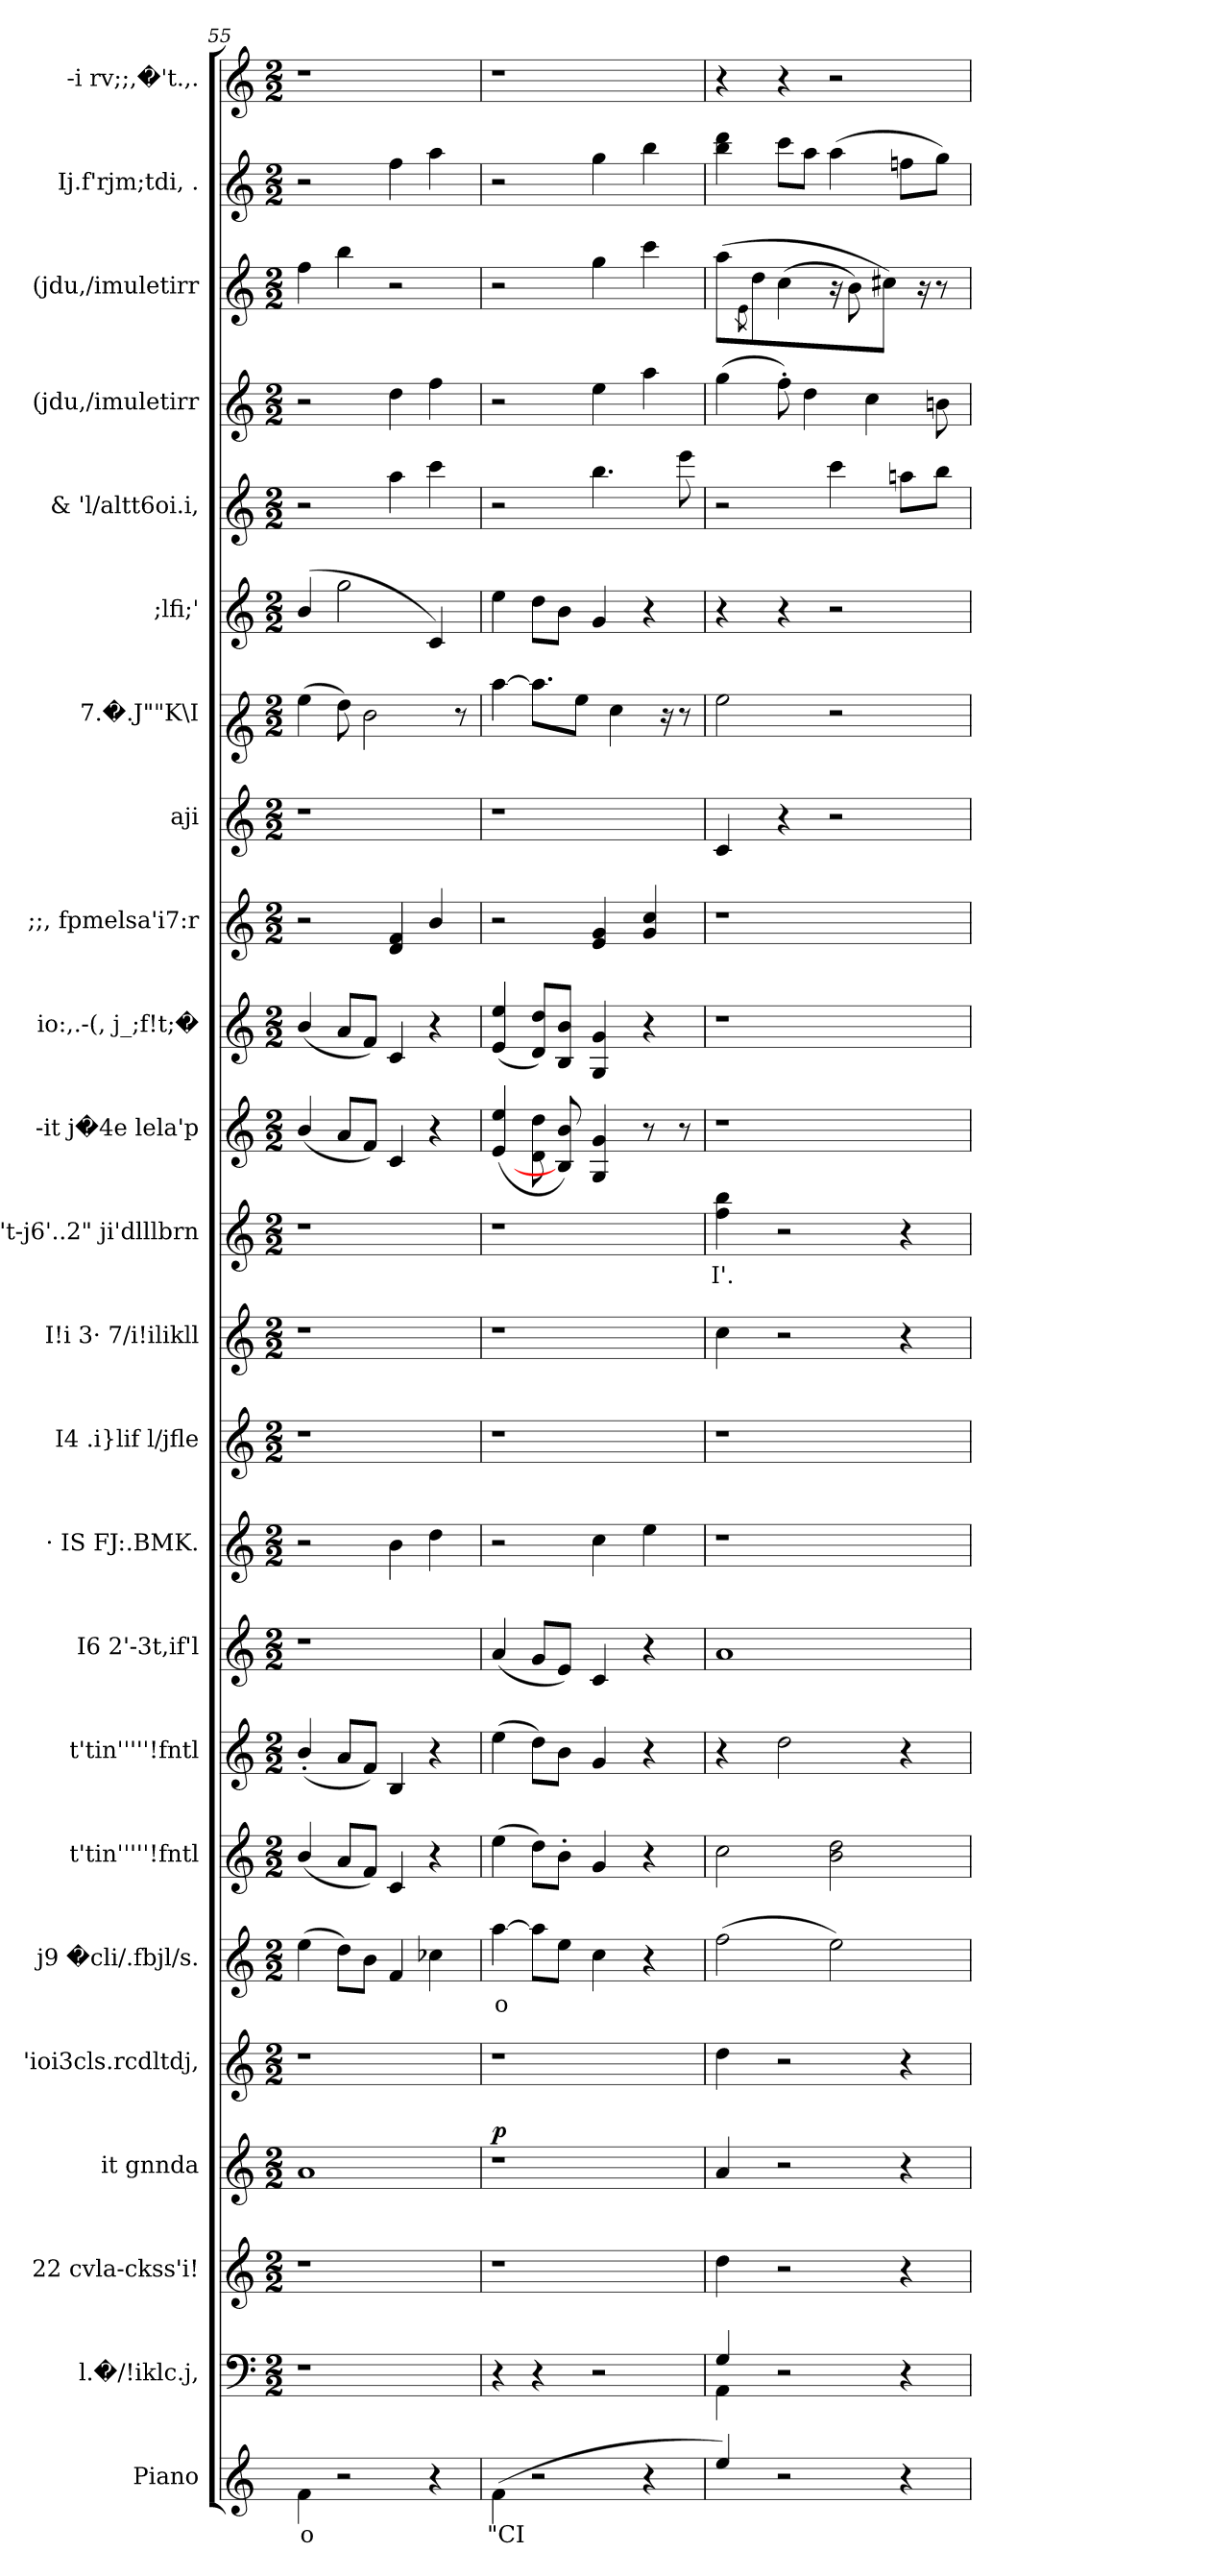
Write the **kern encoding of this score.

**kern	**text	**kern	**kern	**kern	**dynam	**kern	**kern	**text	**kern	**kern	**kern	**kern	**kern	**kern	**kern	**text	**kern	**kern	**kern	**kern	**kern	**kern	**kern	**kern	**kern	**kern	**kern
*part24	*part24	*part23	*part22	*part21	*part21	*part20	*part19	*part19	*part18	*part17	*part16	*part15	*part14	*part13	*part12	*part12	*part11	*part10	*part9	*part8	*part7	*part6	*part5	*part4	*part3	*part2	*part1
*staff24	*staff24	*staff23	*staff22	*staff21	*staff21	*staff20	*staff19	*staff19	*staff18	*staff17	*staff16	*staff15	*staff14	*staff13	*staff12	*staff12	*staff11	*staff10	*staff9	*staff8	*staff7	*staff6	*staff5	*staff4	*staff3	*staff2	*staff1
*I"Piano	*	*I"l.�/!iklc.j,	*I"22 cvla-ckss'i!	*I"it gnnda	*	*I"'ioi3cls.rcdltdj,	*I"j9 �cli/.fbjl/s.	*	*I"t'tin'''''!fntl	*I"t'tin'''''!fntl	*I"I6 2'-3t,if'l	*I"· IS FJ:.BMK.	*I"I4 .i}lif l/jfle	*I"I!i 3· 7/i!ilikll	*I"'i't-j6'..2" ji'dlllbrn	*	*I"-it j�4e lela'p	*I"io:,.-(, j_;f!t;�	*I";;, fpmelsa'i7:r	*I"aji	*I"7.�.J""K\I	*I";lfi;'	*I"&amp; 'l/altt6oi.i,	*I"(jdu,/imuletirr	*I"(jdu,/imuletirr	*I"Ij.f'rjm;tdi, .	*I"-i rv;;,�'t.,.
*I'Pno	*	*I'l.�.	*I'22 cvl.-cks.	*I'it gnn.	*	*I''io.	*I'j9 �cl.	*	*I't't.	*I't't.	*I'I6 2'-3t,.	*I'· IS FJ:.	*I'I4 .i}. l/j.	*I'I!i 3· 7/i.	*I''i'.-j6'. ji'.	*	*I'-it j�4. lel.	*I'io:.-(, j_;.	*I';;, fpm.	*I'aji	*	*I';lf.	*I'&amp; 'l/A.t6oi.i,	*I'(jd.	*I'(jd.	*I'Ij.. .	*I'-i rv;.
*clefG2	*	*clefF4	*clefG2	*clefG2	*	*clefG2	*clefG2	*	*clefG2	*clefG2	*clefG2	*clefG2	*clefG2	*clefG2	*clefG2	*	*clefG2	*clefG2	*clefG2	*clefG2	*clefG1	*clefG2	*clefG2	*clefG2	*clefG2	*clefG2	*clefG2
*k[]	*	*k[]	*k[]	*k[]	*	*k[]	*k[]	*	*k[]	*k[]	*k[]	*k[]	*k[]	*k[]	*k[]	*	*k[]	*k[]	*k[]	*k[]	*k[]	*k[]	*k[]	*k[]	*k[]	*k[]	*k[]
*	*	*M2/2	*M2/2	*M2/2	*	*M2/2	*M2/2	*	*M2/2	*M2/2	*M2/2	*M2/2	*M2/2	*M2/2	*M2/2	*	*M2/2	*M2/2	*M2/2	*M2/2	*M2/2	*M2/2	*M2/2	*M2/2	*M2/2	*M2/2	*M2/2
=55	=55	=55	=55	=55	=55	=55	=55	=55	=55	=55	=55	=55	=55	=55	=55	=55	=55	=55	=55	=55	=55	=55	=55	=55	=55	=55	=55
!	!LO:LY:b	!	!	!	!	!	!	!	!	!	!	!	!	!	!	!	!	!	!	!	!	!	!	!	!	!	!
4f\	o	1r	1r	1a	.	1r	(>4ee\	.	(<4b/	(<4b'/	1r	2r	1r	1r	1r	.	(<4b/	(<4b/	2r	1r	(>4gg\	(>4b/	2r	2r	4ff\	2r	1r
2r	.	.	.	.	.	.	8dd\L)	.	8a/L	8a/L	.	.	.	.	.	.	8a/L	8a/L	.	.	8ff\)	2gg\	.	.	4bb\	.	.
.	.	.	.	.	.	.	8b\J	.	8f/J)	8f/J)	.	.	.	.	.	.	8f/J)	8f/J)	.	.	2dd\	.	.	.	.	.	.
.	.	.	.	.	.	.	4f/	.	4c/	4B/	.	4b\	.	.	.	.	4c/	4c/	4d/ 4f/	.	.	.	4aa\	4dd\	2r	4ff\	.
4r	.	.	.	.	.	.	4cc-X\	.	4r	4r	.	4dd\	.	.	.	.	4r	4r	4b/	.	.	4c/)	4ccc\	4ff\	.	4aa\	.
.	.	.	.	.	.	.	.	.	.	.	.	.	.	.	.	.	.	.	.	.	8r	.	.	.	.	.	.
=56	=56	=56	=56	=56	=56	=56	=56	=56	=56	=56	=56	=56	=56	=56	=56	=56	=56	=56	=56	=56	=56	=56	=56	=56	=56	=56	=56
!	!LO:LY:b	!	!	!	!LO:DY:a	!	!	!LO:LY:b	!	!	!	!	!	!	!	!	!	!	!	!	!	!	!	!	!	!	!
*	*	*	*	*	*	*	*	*	*	*	*	*	*	*	*	*	*^	*	*	*	*	*	*	*	*	*	*
(>4f\	"CI	4r	1r	1r	p	1r	[4aa\	o	(>4ee\	(>4ee\	(<4a/	2r	1r	1r	1r	.	(>4e/ 4ee/	4ryy	(<4e/ 4ee/	2r	1r	[4ccc\	4ee\	2r	2r	2r	2r	1r
2r	.	4r	.	.	.	.	8aa\L]	.	8dd\L)	8dd\L)	8g/L	.	.	.	.	.	8ryy	8d\ 8dd\	8d/ 8dd/L)	.	.	8.ccc\L]	8dd\L	.	.	.	.	.
.	.	.	.	.	.	.	8ee\J	.	8b'\J	8b\J	8e/J)	.	.	.	.	.	8B/] 8b/)	2ryy	8B/ 8b/J	.	.	.	8b\J	.	.	.	.	.
.	.	.	.	.	.	.	.	.	.	.	.	.	.	.	.	.	.	.	.	.	.	8gg\J	.	.	.	.	.	.
.	.	2r	.	.	.	.	4cc\	.	4g/	4g/	4c/	4cc\	.	.	.	.	4G/ 4g/	.	4G/ 4g/	4e/ 4g/	.	.	4g/	4.bb\	4ee\	4gg\	4gg\	.
.	.	.	.	.	.	.	.	.	.	.	.	.	.	.	.	.	.	.	.	.	.	4ee\	.	.	.	.	.	.
4r	.	.	.	.	.	.	4r	.	4r	4r	4r	4ee\	.	.	.	.	8r	.	4r	4g/ 4cc/	.	.	4r	.	4aa\	4ccc\	4bb\	.
.	.	.	.	.	.	.	.	.	.	.	.	.	.	.	.	.	.	.	.	.	.	16r	.	.	.	.	.	.
.	.	.	.	.	.	.	.	.	.	.	.	.	.	.	.	.	8r	8ryy	.	.	.	8r	.	8eee\	.	.	.	.
=57	=57	=57	=57	=57	=57	=57	=57	=57	=57	=57	=57	=57	=57	=57	=57	=57	=57	=57	=57	=57	=57	=57	=57	=57	=57	=57	=57	=57
*	*	*^	*	*	*	*	*	*	*	*	*	*	*	*	*	*	*	*	*	*	*	*	*	*	*	*	*	*
!	!	!	!	!	!	!	!	!	!	!	!	!	!	!	!	!	!LO:LY:b	!	!	!	!	!	!	!	!	!	!	!	!
*	*	*	*	*	*	*	*	*	*	*	*	*	*	*	*	*	*	*	*	*	*	*	*	*	*	*	*^	*	*
*	*	*	*	*	*	*	*	*	*	*	*	*	*	*	*	*	*	*v	*v	*	*	*	*	*	*	*	*	*^	*	*
4ee/)	.	4G/	4AA\	4dd\	4a/	.	4dd\	(>2ff\	.	2cc\	4r	1a	1r	1r	4cc\	4ff\ 4bb\	I'.	1r	1r	1r	4c/	2gg\	4r	2r	(>4gg\	2ryy	(<8aa\L	4ryy	4bb\ 4ddd\	4r
.	.	.	.	.	.	.	.	.	.	.	.	.	.	.	.	.	.	.	.	.	.	.	.	.	.	.	8qe\	.	.	.
.	.	.	.	.	.	.	.	.	.	.	.	.	.	.	.	.	.	.	.	.	.	.	.	.	.	.	8dd\	.	.	.
2r	.	2r	2.ryy	2r	2r	.	2r	.	.	.	2dd\	.	.	.	2r	2r	.	.	.	.	4r	.	4r	.	8ff'\)	.	4..ryy	(<4cc\	8ccc\L	4r
.	.	.	.	.	.	.	.	.	.	.	.	.	.	.	.	.	.	.	.	.	.	.	.	.	4dd\	.	.	.	8aa\J	.
.	.	.	.	.	.	.	.	2ee\)	.	2b\ 2dd\	.	.	.	.	.	.	.	.	.	.	2r	2r	2r	4ccc\	.	16r	.	16ryy	(>4aa\	2r
.	.	.	.	.	.	.	.	.	.	.	.	.	.	.	.	.	.	.	.	.	.	.	.	.	.	4..ryy	.	8b\)	.	.
.	.	.	.	.	.	.	.	.	.	.	.	.	.	.	.	.	.	.	.	.	.	.	.	.	4cc\	.	.	.	.	.
.	.	.	.	.	.	.	.	.	.	.	.	.	.	.	.	.	.	.	.	.	.	.	.	.	.	.	8cc#X\J)	4ryy	.	.
4r	.	4r	.	4r	4r	.	4r	.	.	.	4r	.	.	.	4r	4r	.	.	.	.	.	.	.	8aan\L	.	.	.	.	8ffn\L	.
.	.	.	.	.	.	.	.	.	.	.	.	.	.	.	.	.	.	.	.	.	.	.	.	.	.	.	16r	.	.	.
.	.	.	.	.	.	.	.	.	.	.	.	.	.	.	.	.	.	.	.	.	.	.	.	8bb\J	8bn\	.	8r	.	8gg\J)	.
.	.	.	.	.	.	.	.	.	.	.	.	.	.	.	.	.	.	.	.	.	.	.	.	.	.	.	.	16ryy	.	.
*	*	*v	*v	*	*	*	*	*	*	*	*	*	*	*	*	*	*	*	*	*	*	*	*	*	*	*v	*v	*v	*	*
=	=	=	=	=	=	=	=	=	=	=	=	=	=	=	=	=	=	=	=	=	=	=	=	=	=	=	=
*-	*-	*-	*-	*-	*-	*-	*-	*-	*-	*-	*-	*-	*-	*-	*-	*-	*-	*-	*-	*-	*-	*-	*-	*-	*-	*-	*-
